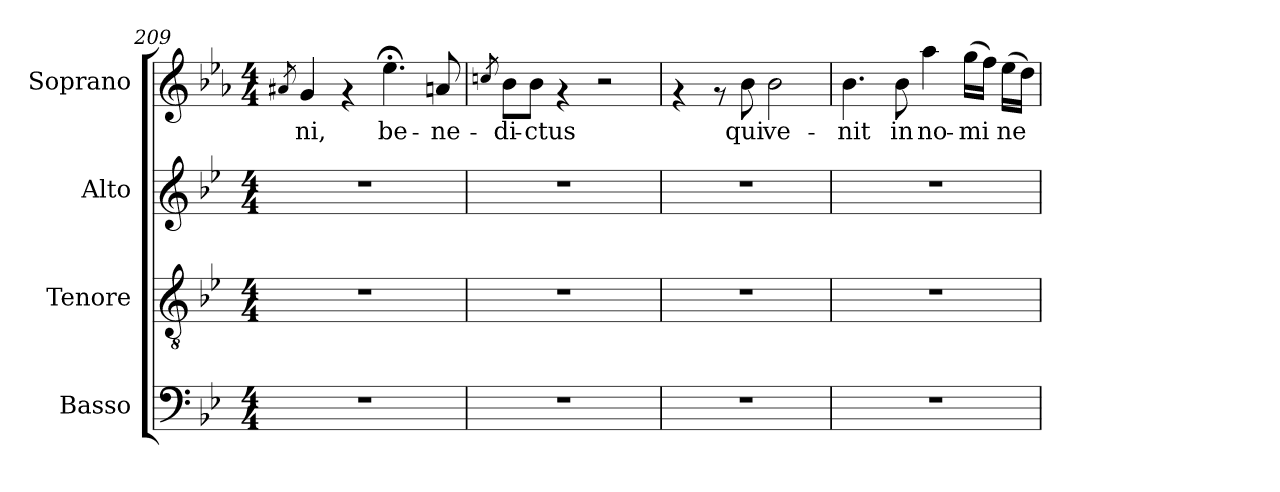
**kern	**kern	**kern	**kern	**text
*part4	*part3	*part2	*part1	*part1
*staff4	*staff3	*staff2	*staff1	*staff1
*I"Basso	*I"Tenore	*I"Alto	*I"Soprano	*
*I'B	*I'T	*I'A	*I'S	*
*clefF4	*clefGv2	*clefG2	*clefG2	*
*k[b-e-]	*k[b-e-]	*k[b-e-]	*k[b-e-a-]	*
*B-:	*B-:	*B-:	*E-:	*
*M4/4	*M4/4	*M4/4	*M4/4	*
=209	=209	=209	=209	=209
.	.	.	8qa#X/	.
!	!	!	!	!LO:LY:b:cj
1r	1r	1r	4g/	-ni,
.	.	.	4rf	.
!	!	!	!	!LO:LY:b:cj
.	.	.	4.ee-;<\	be-
!	!	!	!	!LO:LY:b:cj
.	.	.	8an/	-ne-
!!LO:LB:g=z
=210	=210	=210	=210	=210
.	.	.	8qccn/	.
!	!	!	!	!LO:LY:b:cj
1r	1r	1r	8b-\L	-di-
!	!	!	!	!LO:LY:b:cj
.	.	.	8b-\J	-ctus
.	.	.	4rf	.
.	.	.	2r	.
=211	=211	=211	=211	=211
1r	1r	1r	4rf	.
.	.	.	8rf	.
!	!	!	!	!LO:LY:b:cj
.	.	.	8b-\	qui
!	!	!	!	!LO:LY:b:cj
.	.	.	2b-\	ve-
=212	=212	=212	=212	=212
!	!	!	!	!LO:LY:b:cj
1r	1r	1r	4.b-\	-nit
!	!	!	!	!LO:LY:b:cj
.	.	.	8b-\	in
!	!	!	!	!LO:LY:b:cj
.	.	.	4aa-\	no-
!	!	!	!	!LO:LY:b:cj
.	.	.	(>16gg\L	-mi-
!	!	!	!	!LO:LY:b:cj
.	.	.	16ff\J)	--
!	!	!	!	!LO:LY:b:cj
.	.	.	(>16ee-\L	-ne
!	!	!	!	!LO:LY:b:cj
.	.	.	16dd\J)	.
=	=	=	=	=
*-	*-	*-	*-	*-
